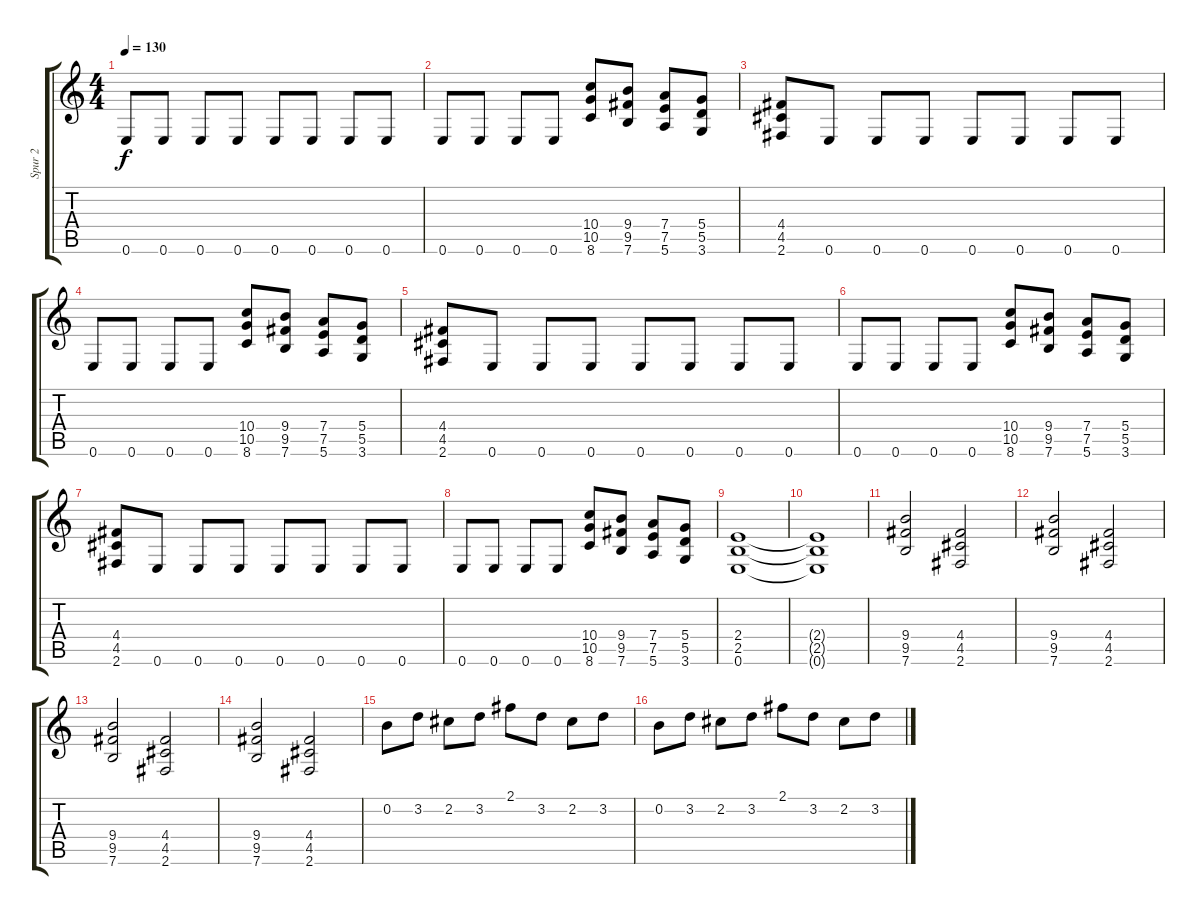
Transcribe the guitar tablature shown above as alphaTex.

\track ("Spur 2" "Spur 2") {instrument distortionguitar}
\staff {score tabs}
\tuning (E4 B3 G3 D3 A2 E2) {hide}
\ts (4 4)
\tempo 130
\clef g2
\ks c
0.6.8{dy f} 0.6.8 0.6.8 0.6.8 0.6.8 0.6.8 0.6.8 0.6.8 |
0.6.8 0.6.8 0.6.8 0.6.8 (10.4 10.5 8.6).8 (9.4 9.5 7.6).8 (7.4 7.5 5.6).8 (5.4 5.5 3.6).8 |
(4.4 4.5 2.6).8 0.6.8 0.6.8 0.6.8 0.6.8 0.6.8 0.6.8 0.6.8 |
0.6.8 0.6.8 0.6.8 0.6.8 (10.4 10.5 8.6).8 (9.4 9.5 7.6).8 (7.4 7.5 5.6).8 (5.4 5.5 3.6).8 |
(4.4 4.5 2.6).8 0.6.8 0.6.8 0.6.8 0.6.8 0.6.8 0.6.8 0.6.8 |
0.6.8 0.6.8 0.6.8 0.6.8 (10.4 10.5 8.6).8 (9.4 9.5 7.6).8 (7.4 7.5 5.6).8 (5.4 5.5 3.6).8 |
(4.4 4.5 2.6).8 0.6.8 0.6.8 0.6.8 0.6.8 0.6.8 0.6.8 0.6.8 |
0.6.8 0.6.8 0.6.8 0.6.8 (10.4 10.5 8.6).8 (9.4 9.5 7.6).8 (7.4 7.5 5.6).8 (5.4 5.5 3.6).8 |
(2.4 2.5 0.6).1 |
(2.4{t} 2.5{t} 0.6{t}).1 |
(9.4 9.5 7.6).2 (4.4 4.5 2.6).2 |
(9.4 9.5 7.6).2 (4.4 4.5 2.6).2 |
(9.4 9.5 7.6).2 (4.4 4.5 2.6).2 |
(9.4 9.5 7.6).2 (4.4 4.5 2.6).2 |
0.2.8 3.2.8 2.2.8 3.2.8 2.1.8 3.2.8 2.2.8 3.2.8 |
0.2.8 3.2.8 2.2.8 3.2.8 2.1.8 3.2.8 2.2.8 3.2.8
